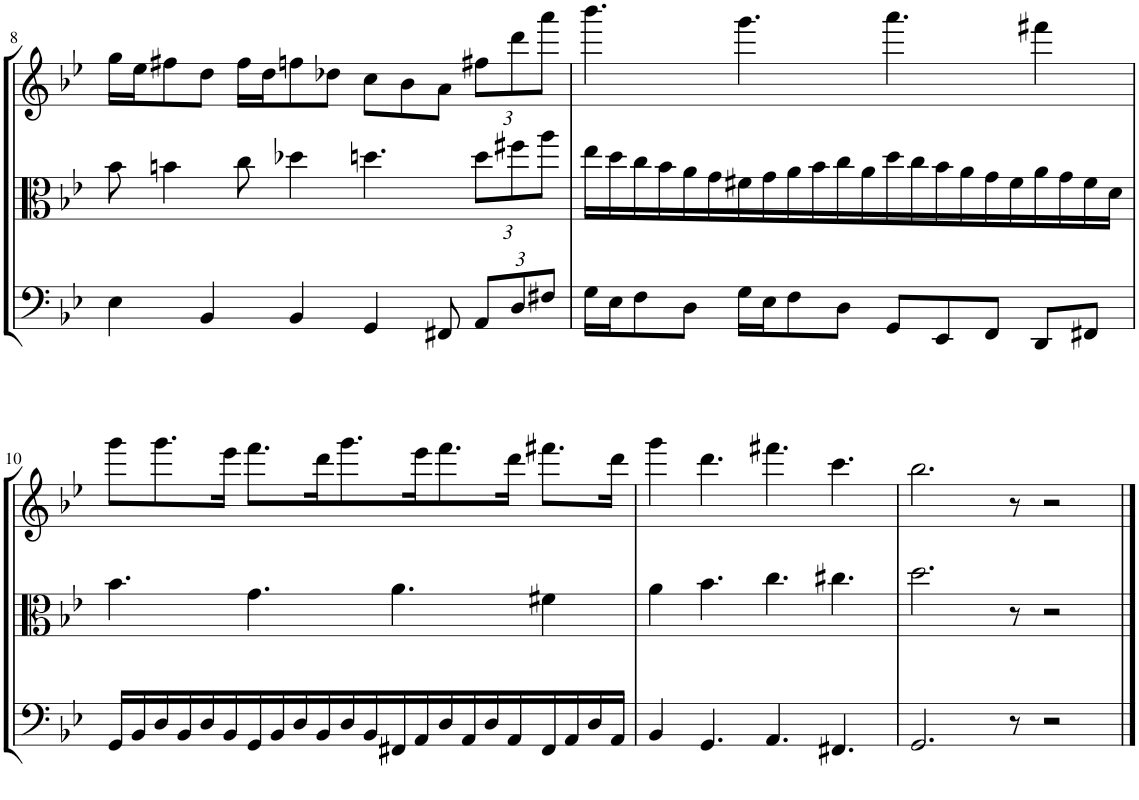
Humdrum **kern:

**kern	**kern	**kern
*part3	*part2	*part1
*staff3	*staff2	*staff1
*I"Violoncello	*I"Viola	*I"Violin I
*I'Vc	*I'Vla	*I'Vln
!!LO:PB:g=z
*clefF4	*clefC3	*clefG2
*k[b-e-]	*k[b-e-]	*k[b-e-]
*M11/8	*M11/8	*M11/8
=8	=8	=8
4E-\	8b-\	16gg\LL
.	.	16ee-\J
.	4bn\	8ff#X\
4BB-/	.	8dd\J
.	8cc\	16ff#\LL
.	.	16dd\J
4BB-/	4dd-X\	8ffn\
.	.	8dd-X\J
4GG/	4.ddn\	8cc\L
.	.	8b-\
8FF#X/	.	8a\J
*Xbrackettup	*Xbrackettup	*Xbrackettup
12AA/L	12dd\L	12ff#X\L
12D/	12ff#X\	12ddd\
12F#X/J	12aa\J	12aaa\J
=9	=9	=9
16G\LL	16ee-\LL	4.bbb-\
16E-\J	16dd\	.
8F\	16cc\	.
.	16b-\	.
8D\J	16a\	.
.	16g\	.
16G\LL	16f#X\	4.ggg\
16E-\J	16g\	.
8F\	16a\	.
.	16b-\	.
8D\J	16cc\	.
.	16a\	.
8GG/L	16dd\	4.aaa\
.	16cc\	.
8EE-/	16b-\	.
.	16a\	.
8FF/J	16g\	.
.	16f#\	.
8DD/L	16a\	4fff#X\
.	16g\	.
8FF#X/J	16f#\	.
.	16d\JJ	.
!!LO:LB:g=z
=10	=10	=10
16GG/LL	4.b-\	8ggg\L
16BB-/	.	.
16D/	.	8.ggg\
16BB-/	.	.
16D/	.	.
16BB-/	.	16eee-\Jk
16GG/	4.g\	8.fff\L
16BB-/	.	.
16D/	.	.
16BB-/	.	16ddd\K
16D/	.	8.ggg\
16BB-/	.	.
16FF#X/	4.a\	.
16AA/	.	16eee-\K
16D/	.	8.fff\
16AA/	.	.
16D/	.	.
16AA/	.	16ddd\Jk
16FF#/	4f#X\	8.fff#X\L
16AA/	.	.
16D/	.	.
16AA/JJ	.	16ddd\Jk
=11	=11	=11
4BB-/	4a\	4ggg\
4.GG/	4.b-\	4.ddd\
4.AA/	4.cc\	4.fff#X\
4.FF#X/	4.cc#X\	4.ccc\
=12	=12	=12
2.GG/	2.dd\	2.bb-\
8r	8r	8r
2r	2r	2r
==	==	==
*-	*-	*-
